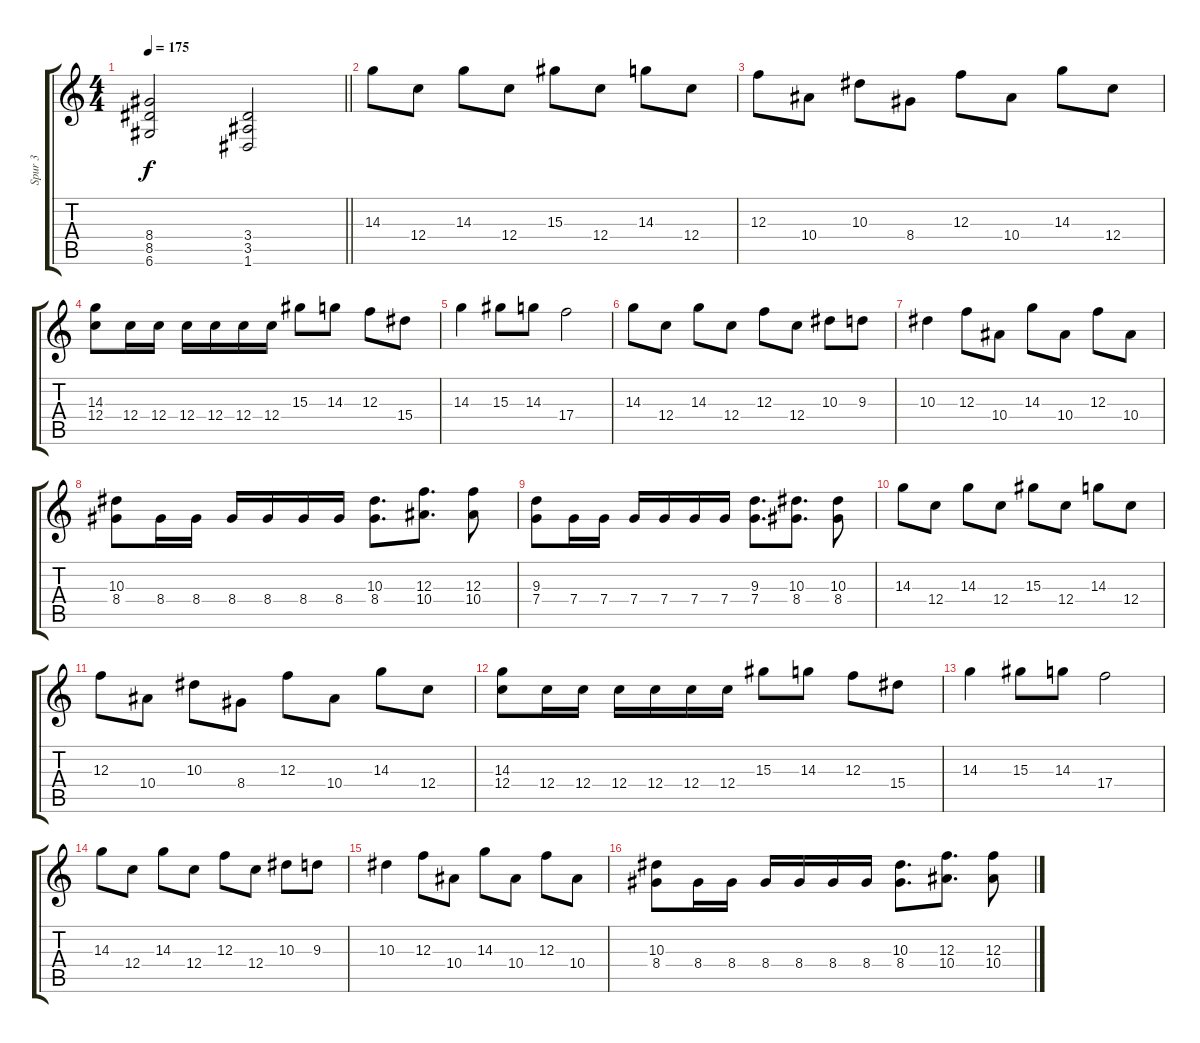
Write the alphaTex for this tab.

\track ("Spur 3" "Spur 3") {instrument distortionguitar}
\staff {score tabs}
\tuning (D4 A3 F3 C3 G2 D2) {hide}
\ts (4 4)
\tempo 175
\clef g2
\barLineRight lightlight
\ks c
(8.4 8.5 6.6).2{dy f} (3.4 3.5 1.6).2 |
14.3.8 12.4.8 14.3.8 12.4.8 15.3.8 12.4.8 14.3.8 12.4.8 |
12.3.8 10.4.8 10.3.8 8.4.8 12.3.8 10.4.8 14.3.8 12.4.8 |
(14.3 12.4).8 12.4.16 12.4.16 12.4.16 12.4.16 12.4.16 12.4.16 15.3.8 14.3.8 12.3.8 15.4.8 |
14.3.4 15.3.8 14.3.8 17.4.2 |
14.3.8 12.4.8 14.3.8 12.4.8 12.3.8 12.4.8 10.3.8 9.3.8 |
10.3.4 12.3.8 10.4.8 14.3.8 10.4.8 12.3.8 10.4.8 |
(10.3 8.4).8 8.4.16 8.4.16 8.4.16 8.4.16 8.4.16 8.4.16 (10.3 8.4).8{d} (12.3 10.4).8{d} (12.3 10.4).8 |
(9.3 7.4).8 7.4.16 7.4.16 7.4.16 7.4.16 7.4.16 7.4.16 (9.3 7.4).8{d} (10.3 8.4).8{d} (10.3 8.4).8 |
14.3.8 12.4.8 14.3.8 12.4.8 15.3.8 12.4.8 14.3.8 12.4.8 |
12.3.8 10.4.8 10.3.8 8.4.8 12.3.8 10.4.8 14.3.8 12.4.8 |
(14.3 12.4).8 12.4.16 12.4.16 12.4.16 12.4.16 12.4.16 12.4.16 15.3.8 14.3.8 12.3.8 15.4.8 |
14.3.4 15.3.8 14.3.8 17.4.2 |
14.3.8 12.4.8 14.3.8 12.4.8 12.3.8 12.4.8 10.3.8 9.3.8 |
10.3.4 12.3.8 10.4.8 14.3.8 10.4.8 12.3.8 10.4.8 |
(10.3 8.4).8 8.4.16 8.4.16 8.4.16 8.4.16 8.4.16 8.4.16 (10.3 8.4).8{d} (12.3 10.4).8{d} (12.3 10.4).8
